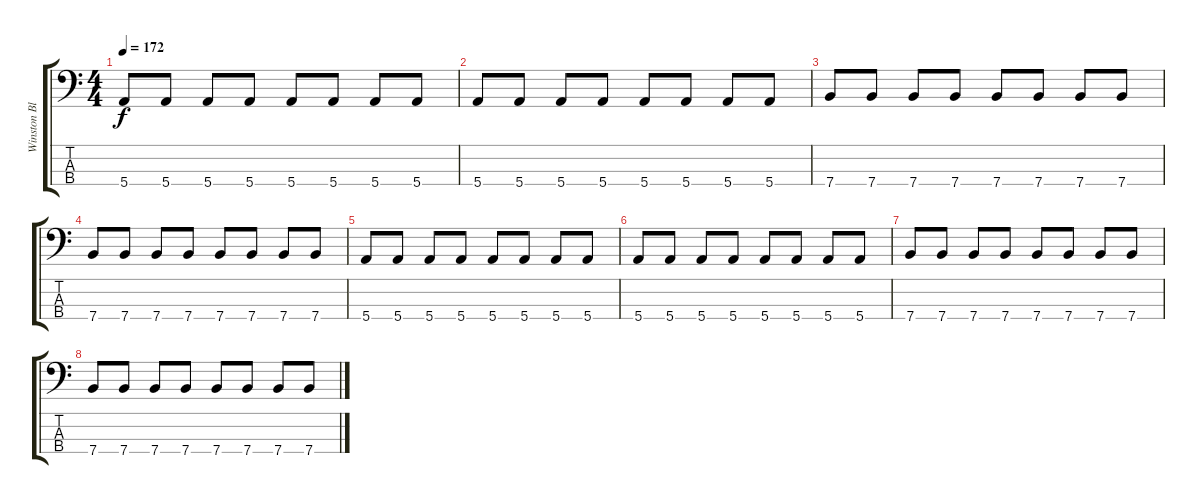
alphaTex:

\track ("Winston Blake" "Winston Bl") {instrument electricbassfinger}
\staff {score tabs}
\tuning (G2 D2 A1 E1) {hide}
\ts (4 4)
\tempo 172
\clef f4
\ks c
5.4.8{dy f} 5.4.8 5.4.8 5.4.8 5.4.8 5.4.8 5.4.8 5.4.8 |
5.4.8 5.4.8 5.4.8 5.4.8 5.4.8 5.4.8 5.4.8 5.4.8 |
7.4.8 7.4.8 7.4.8 7.4.8 7.4.8 7.4.8 7.4.8 7.4.8 |
7.4.8 7.4.8 7.4.8 7.4.8 7.4.8 7.4.8 7.4.8 7.4.8 |
5.4.8 5.4.8 5.4.8 5.4.8 5.4.8 5.4.8 5.4.8 5.4.8 |
5.4.8 5.4.8 5.4.8 5.4.8 5.4.8 5.4.8 5.4.8 5.4.8 |
7.4.8 7.4.8 7.4.8 7.4.8 7.4.8 7.4.8 7.4.8 7.4.8 |
7.4.8 7.4.8 7.4.8 7.4.8 7.4.8 7.4.8 7.4.8 7.4.8
